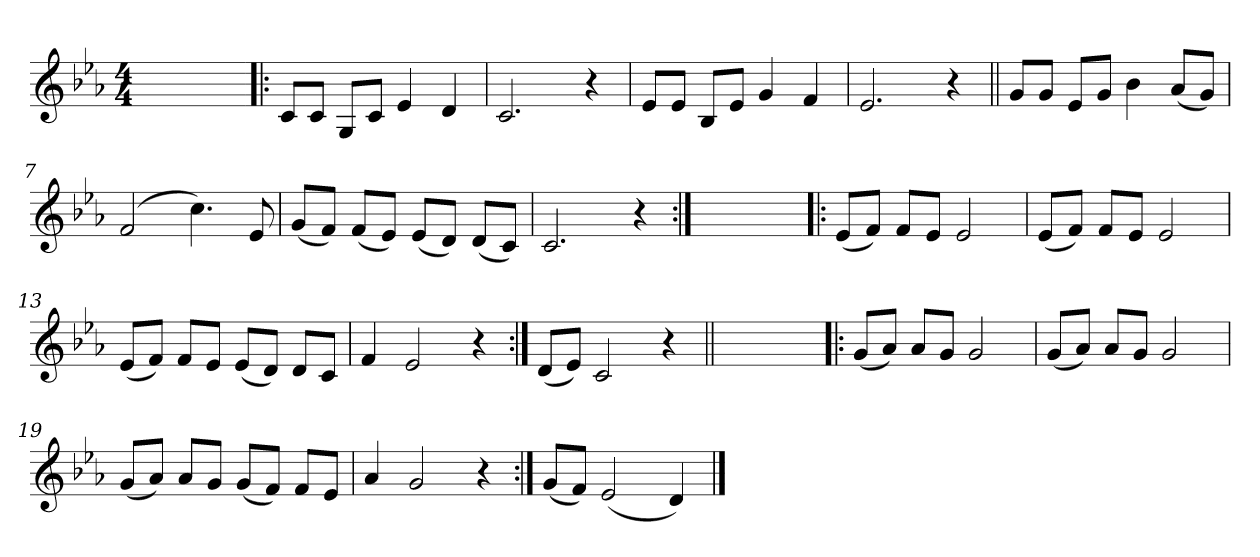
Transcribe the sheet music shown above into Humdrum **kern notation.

**kern
*part1
*staff1
*clefG2
*k[b-e-a-]
*c:
*M4/4
=1
1ryy
=2!|:
8c/L
8c/J
8G/L
8c/J
4e-/
4d/
=3
2.c/
4r
=4
8e-/L
8e-/J
8B-/L
8e-/J
4g/
4f/
=5
2.e-/
4r
=6||
8g/L
8g/J
8e-/L
8g/J
4b-\
(<8a-/L
8g/J)
=7
(>2f/
4.cc\)
8e-/
=8
(<8g/L
8f/J)
(<8f/L
8e-/J)
(<8e-/L
8d/J)
(<8d/L
8c/J)
!!LO:LB:g=z
=9
2.c/
4r
=10:|!
1ryy
=11!|:
(<8e-/L
8f/J)
8f/L
8e-/J
2e-/
=12
(<8e-/L
8f/J)
8f/L
8e-/J
2e-/
=13
(<8e-/L
8f/J)
8f/L
8e-/J
(<8e-/L
8d/J)
8d/L
8c/J
=14
4f/
2e-/
4r
=15:|!
(<8d/L
8e-/J)
2c/
4r
=16||
1ryy
!!LO:LB:g=z
=17!|:
(<8g/L
8a-/J)
8a-/L
8g/J
2g/
=18
(<8g/L
8a-/J)
8a-/L
8g/J
2g/
=19
(<8g/L
8a-/J)
8a-/L
8g/J
(<8g/L
8f/J)
8f/L
8e-/J
=20
4a-/
2g/
4r
=21:|!
(<8g/L
8f/J)
(<2e-/
4d/)
==
*-
